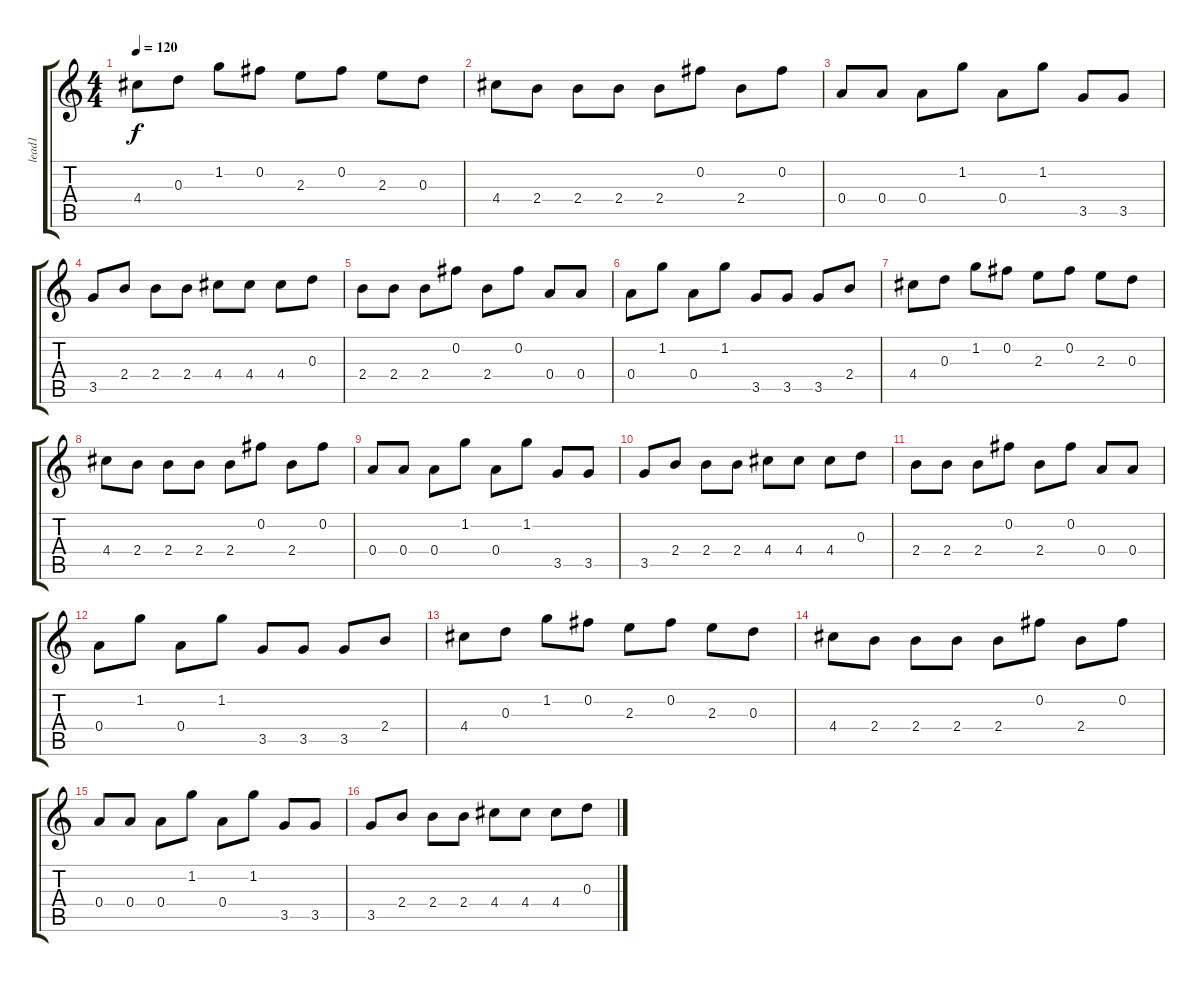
\track ("lead1" "lead1") {instrument distortionguitar}
\staff {score tabs}
\tuning (B4 Gb4 D4 A3 E3 B2) {hide}
\ts (4 4)
\tempo 120
\clef g2
\ks c
4.4.8{dy f} 0.3.8 1.2.8 0.2.8 2.3.8 0.2.8 2.3.8 0.3.8 |
4.4.8 2.4.8 2.4.8 2.4.8 2.4.8 0.2.8 2.4.8 0.2.8 |
0.4.8 0.4.8 0.4.8 1.2.8 0.4.8 1.2.8 3.5.8 3.5.8 |
3.5.8 2.4.8 2.4.8 2.4.8 4.4.8 4.4.8 4.4.8 0.3.8 |
2.4.8 2.4.8 2.4.8 0.2.8 2.4.8 0.2.8 0.4.8 0.4.8 |
0.4.8 1.2.8 0.4.8 1.2.8 3.5.8 3.5.8 3.5.8 2.4.8 |
4.4.8 0.3.8 1.2.8 0.2.8 2.3.8 0.2.8 2.3.8 0.3.8 |
4.4.8 2.4.8 2.4.8 2.4.8 2.4.8 0.2.8 2.4.8 0.2.8 |
0.4.8 0.4.8 0.4.8 1.2.8 0.4.8 1.2.8 3.5.8 3.5.8 |
3.5.8 2.4.8 2.4.8 2.4.8 4.4.8 4.4.8 4.4.8 0.3.8 |
2.4.8 2.4.8 2.4.8 0.2.8 2.4.8 0.2.8 0.4.8 0.4.8 |
0.4.8 1.2.8 0.4.8 1.2.8 3.5.8 3.5.8 3.5.8 2.4.8 |
4.4.8 0.3.8 1.2.8 0.2.8 2.3.8 0.2.8 2.3.8 0.3.8 |
4.4.8 2.4.8 2.4.8 2.4.8 2.4.8 0.2.8 2.4.8 0.2.8 |
0.4.8 0.4.8 0.4.8 1.2.8 0.4.8 1.2.8 3.5.8 3.5.8 |
3.5.8 2.4.8 2.4.8 2.4.8 4.4.8 4.4.8 4.4.8 0.3.8
